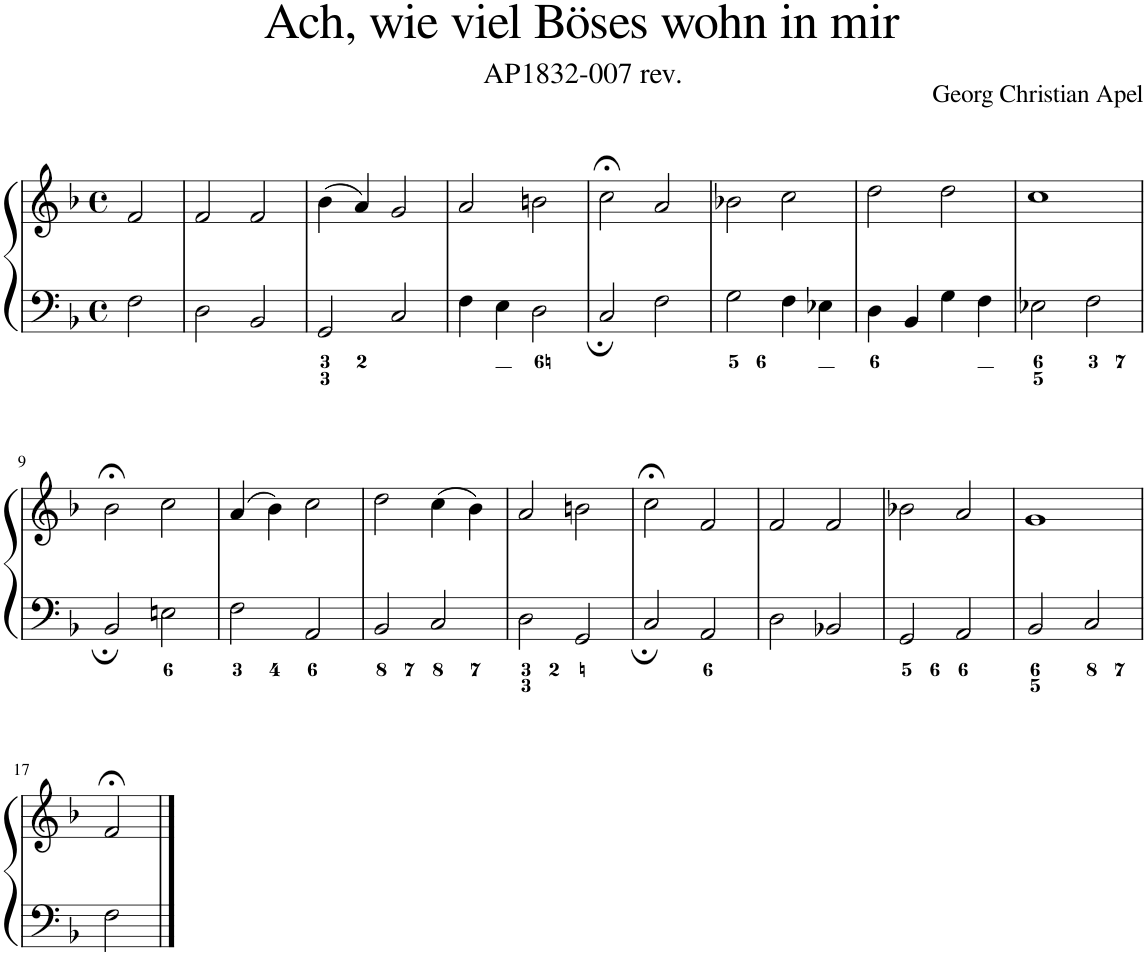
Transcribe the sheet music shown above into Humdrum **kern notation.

**kern	**kern
*part1	*part1
*staff2	*staff1
*I"Piano	*
*I'Pno.	*
*clefF4	*clefG2
*k[b-]	*k[b-]
*M4/4	*M4/4
*met(c)	*met(c)
=1	=1
2F\	2f/
=2	=2
2D\	2f/
2BB-/	2f/
=3	=3
2GG/	(4b-\
.	4a/)
2C/	2g/
=4	=4
4F\	2a/
4E\	.
2D\	2bn\
=5	=5
2C/	2cc;<\
2F\	2a/
=6	=6
2G\	2b-X\
4F\	2cc\
4E-X\	.
=7	=7
4D\	2dd\
4BB-/	.
4G\	2dd\
4F\	.
=8	=8
2E-X\	1cc
2F\	.
!!LO:LB:g=z
=9	=9
2BB-/	2b-;<\
2En\	2cc\
=10	=10
2F\	(4a/
.	4b-\)
2AA/	2cc\
=11	=11
2BB-/	2dd\
2C/	(4cc\
.	4b-\)
=12	=12
2D\	2a/
2GG/	2bn\
=13	=13
2C/	2cc;<\
2AA/	2f/
=14	=14
2D\	2f/
2BB-X/	2f/
=15	=15
2GG/	2b-X\
2AA/	2a/
=16	=16
2BB-/	1g
2C/	.
!!LO:LB:g=z
=17	=17
2F\	2f;</
==	==
*-	*-
